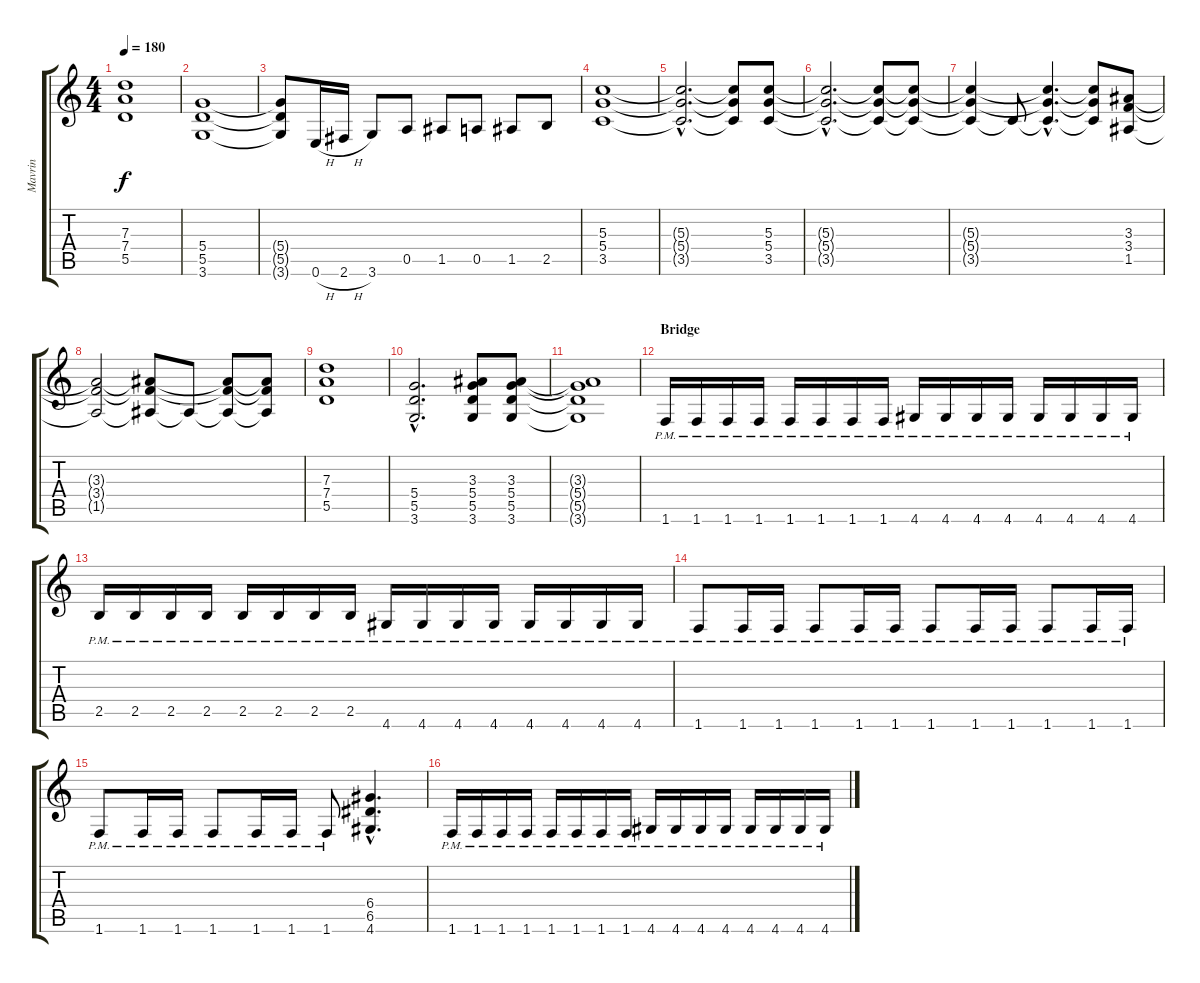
\track ("Mavrin" "Mavrin") {instrument overdrivenguitar}
\staff {score tabs}
\tuning (E4 B3 G3 D3 A2 E2) {hide}
\ts (4 4)
\tempo 180
\clef g2
\ks c
(7.3 7.4 5.5).1{dy f} |
(5.4 5.5 3.6).1 |
(5.4{t} 5.5{t} 3.6{t}).8 0.6{h}.16 2.6{h}.16 3.6.8 0.5.8 1.5.8 0.5.8 1.5.8 2.5.8 |
(5.3 5.4 3.5).1 |
(5.3{hac t} 5.4{hac t} 3.5{hac t}).2{d} (5.3{t} 5.4{t} 3.5{t}).8 (5.3 5.4 3.5).8 |
(5.3{hac t} 5.4{hac t} 3.5{hac t}).2{d} (5.3{t} 5.4{t} 3.5{t}).8 (5.3{t} 5.4{t} 3.5{t}).8 |
(5.3{t} 5.4{t} 3.5{t}).4 3.5{t}.8 (5.3{hac t} 5.4{hac t} 3.5{hac t}).4{d} (5.3{t} 5.4{t} 3.5{t}).8 (3.3 3.4 1.5).8 |
(3.3{t} 3.4{t} 1.5{t}).2 (3.3{t} 3.4{t} 1.5{t}).8 1.5{t}.8 (3.3{t} 3.4{t} 1.5{t}).8 (3.3{t} 3.4{t} 1.5{t}).8 |
(7.3 7.4 5.5).1 |
(5.4{hac} 5.5{hac} 3.6{hac}).2{d} (3.3 5.4 5.5 3.6).8 (3.3 5.4 5.5 3.6).8 |
(3.3{t} 5.4{t} 5.5{t} 3.6{t}).1 |
\section ("" "Bridge")
1.6{pm}.16 1.6{pm}.16 1.6{pm}.16 1.6{pm}.16 1.6{pm}.16 1.6{pm}.16 1.6{pm}.16 1.6{pm}.16 4.6{pm}.16 4.6{pm}.16 4.6{pm}.16 4.6{pm}.16 4.6{pm}.16 4.6{pm}.16 4.6{pm}.16 4.6{pm}.16 |
2.5{pm}.16 2.5{pm}.16 2.5{pm}.16 2.5{pm}.16 2.5{pm}.16 2.5{pm}.16 2.5{pm}.16 2.5{pm}.16 4.6{pm}.16 4.6{pm}.16 4.6{pm}.16 4.6{pm}.16 4.6{pm}.16 4.6{pm}.16 4.6{pm}.16 4.6{pm}.16 |
1.6{pm}.8 1.6{pm}.16 1.6{pm}.16 1.6{pm}.8 1.6{pm}.16 1.6{pm}.16 1.6{pm}.8 1.6{pm}.16 1.6{pm}.16 1.6{pm}.8 1.6{pm}.16 1.6{pm}.16 |
1.6{pm}.8 1.6{pm}.16 1.6{pm}.16 1.6{pm}.8 1.6{pm}.16 1.6{pm}.16 1.6{pm}.8 (6.4{hac} 6.5{hac} 4.6{hac}).4{d} |
1.6{pm}.16 1.6{pm}.16 1.6{pm}.16 1.6{pm}.16 1.6{pm}.16 1.6{pm}.16 1.6{pm}.16 1.6{pm}.16 4.6{pm}.16 4.6{pm}.16 4.6{pm}.16 4.6{pm}.16 4.6{pm}.16 4.6{pm}.16 4.6{pm}.16 4.6{pm}.16
